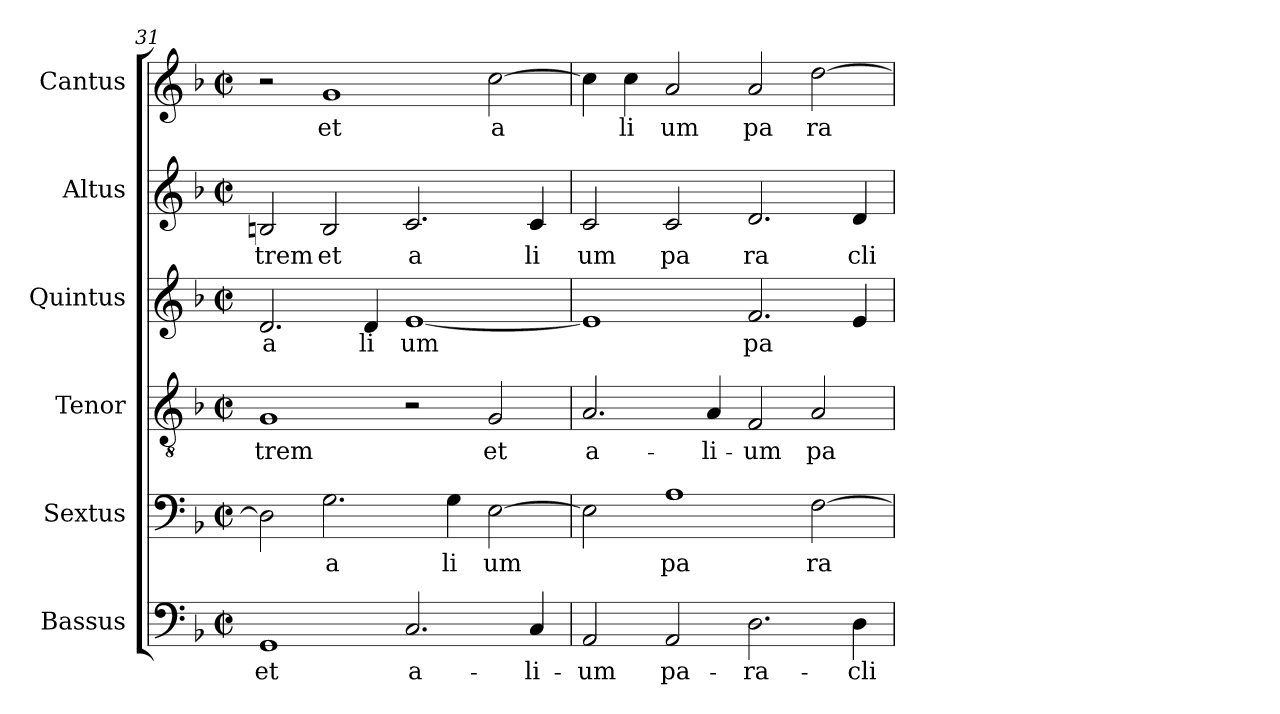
**kern	**text	**kern	**text	**kern	**text	**kern	**text	**kern	**text	**kern	**text
*part6	*part6	*part5	*part5	*part4	*part4	*part3	*part3	*part2	*part2	*part1	*part1
*staff6	*staff6	*staff5	*staff5	*staff4	*staff4	*staff3	*staff3	*staff2	*staff2	*staff1	*staff1
*I"Bassus	*	*I"Sextus	*	*I"Tenor	*	*I"Quintus	*	*I"Altus	*	*I"Cantus	*
*clefF4	*	*clefF4	*	*clefGv2	*	*clefG2	*	*clefG2	*	*clefG2	*
*k[b-]	*	*k[b-]	*	*k[b-]	*	*k[b-]	*	*k[b-]	*	*k[b-]	*
*F:	*	*F:	*	*F:	*	*F:	*	*F:	*	*F:	*
*M2/2	*	*M2/2	*	*M2/2	*	*M2/2	*	*M2/2	*	*M2/2	*
*met(c|)	*	*met(c|)	*	*met(c|)	*	*met(c|)	*	*met(c|)	*	*met(c|)	*
=31	=31	=31	=31	=31	=31	=31	=31	=31	=31	=31	=31
!	!LO:LY:b:cj	!	!	!	!LO:LY:b:cj	!	!LO:LY:b:cj	!	!LO:LY:b:cj	!	!
1GG	et	2D\]	.	1G	-trem	2.d/	a	2Bn/	trem	2r	.
!	!	!	!LO:LY:b:cj	!	!	!	!	!	!LO:LY:b:cj	!	!LO:LY:b:cj
.	.	2.G\	a	.	.	.	.	2B/	et	1g	et
!	!	!	!	!	!	!	!LO:LY:b:cj	!	!	!	!
.	.	.	.	.	.	4d/	li	.	.	.	.
!	!LO:LY:b:cj	!	!	!	!	!	!LO:LY:b:cj	!	!LO:LY:b:cj	!	!
2.C/	a-	.	.	2r	.	[<1e	um	2.c/	a	.	.
!	!	!	!LO:LY:b:cj	!	!	!	!	!	!	!	!
.	.	4G\	li	.	.	.	.	.	.	.	.
!	!	!	!LO:LY:b	!	!LO:LY:b:cj	!	!	!	!	!	!LO:LY:b:cj
.	.	[>2E\	um	2G/	et	.	.	.	.	[>2cc\	a
!	!LO:LY:b:cj	!	!	!	!	!	!	!	!LO:LY:b:cj	!	!
4C/	-li-	.	.	.	.	.	.	4c/	li	.	.
=32	=32	=32	=32	=32	=32	=32	=32	=32	=32	=32	=32
!	!LO:LY:b:cj	!	!	!	!LO:LY:b:cj	!	!	!	!LO:LY:b:cj	!	!
2AA/	-um	2E\]	.	2.A/	a-	1e]	.	2c/	um	4cc\]	.
!	!	!	!	!	!	!	!	!	!	!	!LO:LY:b:cj
.	.	.	.	.	.	.	.	.	.	4cc\	li
!	!LO:LY:b:cj	!	!LO:LY:b:cj	!	!	!	!	!	!LO:LY:b:cj	!	!LO:LY:b:cj
2AA/	pa-	1A	pa	.	.	.	.	2c/	pa	2a/	um
!	!	!	!	!	!LO:LY:b:cj	!	!	!	!	!	!
.	.	.	.	4A/	-li-	.	.	.	.	.	.
!	!LO:LY:b:cj	!	!	!	!LO:LY:b:cj	!	!LO:LY:b:cj	!	!LO:LY:b:cj	!	!LO:LY:b:cj
2.D\	-ra-	.	.	2F/	-um	2.f/	pa	2.d/	ra	2a/	pa
!	!	!	!LO:LY:b:cj	!	!LO:LY:b:cj	!	!	!	!	!	!LO:LY:b:cj
.	.	[>2F\	ra	2A/	pa-	.	.	.	.	[>2dd\	ra
!	!LO:LY:b:cj	!	!	!	!	!	!	!	!LO:LY:b:cj	!	!
4D\	-cli-	.	.	.	.	4e/	.	4d/	cli	.	.
=	=	=	=	=	=	=	=	=	=	=	=
*-	*-	*-	*-	*-	*-	*-	*-	*-	*-	*-	*-
